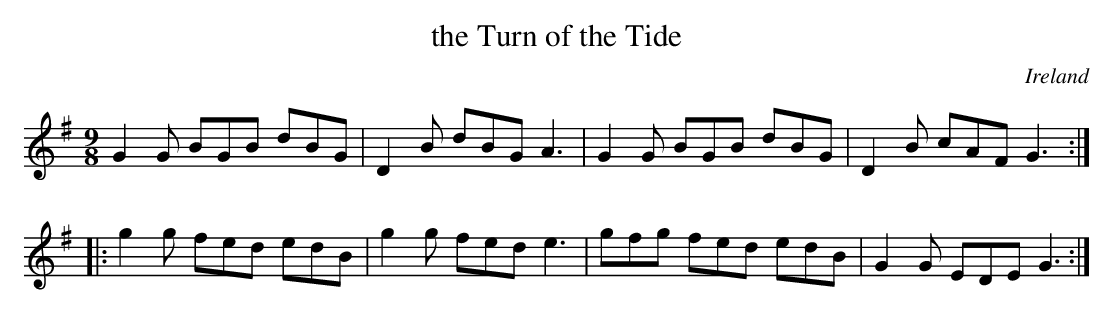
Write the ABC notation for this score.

X:1
T:the Turn of the Tide
O:Ireland
M:9/8
K:G
G2G BGB dBG | D2B dBG A3 |\
G2G BGB dBG | D2B cAF G3 ::
g2g fed edB | g2g fed e3 |\
gfg fed edB | G2G EDE G3 :|
